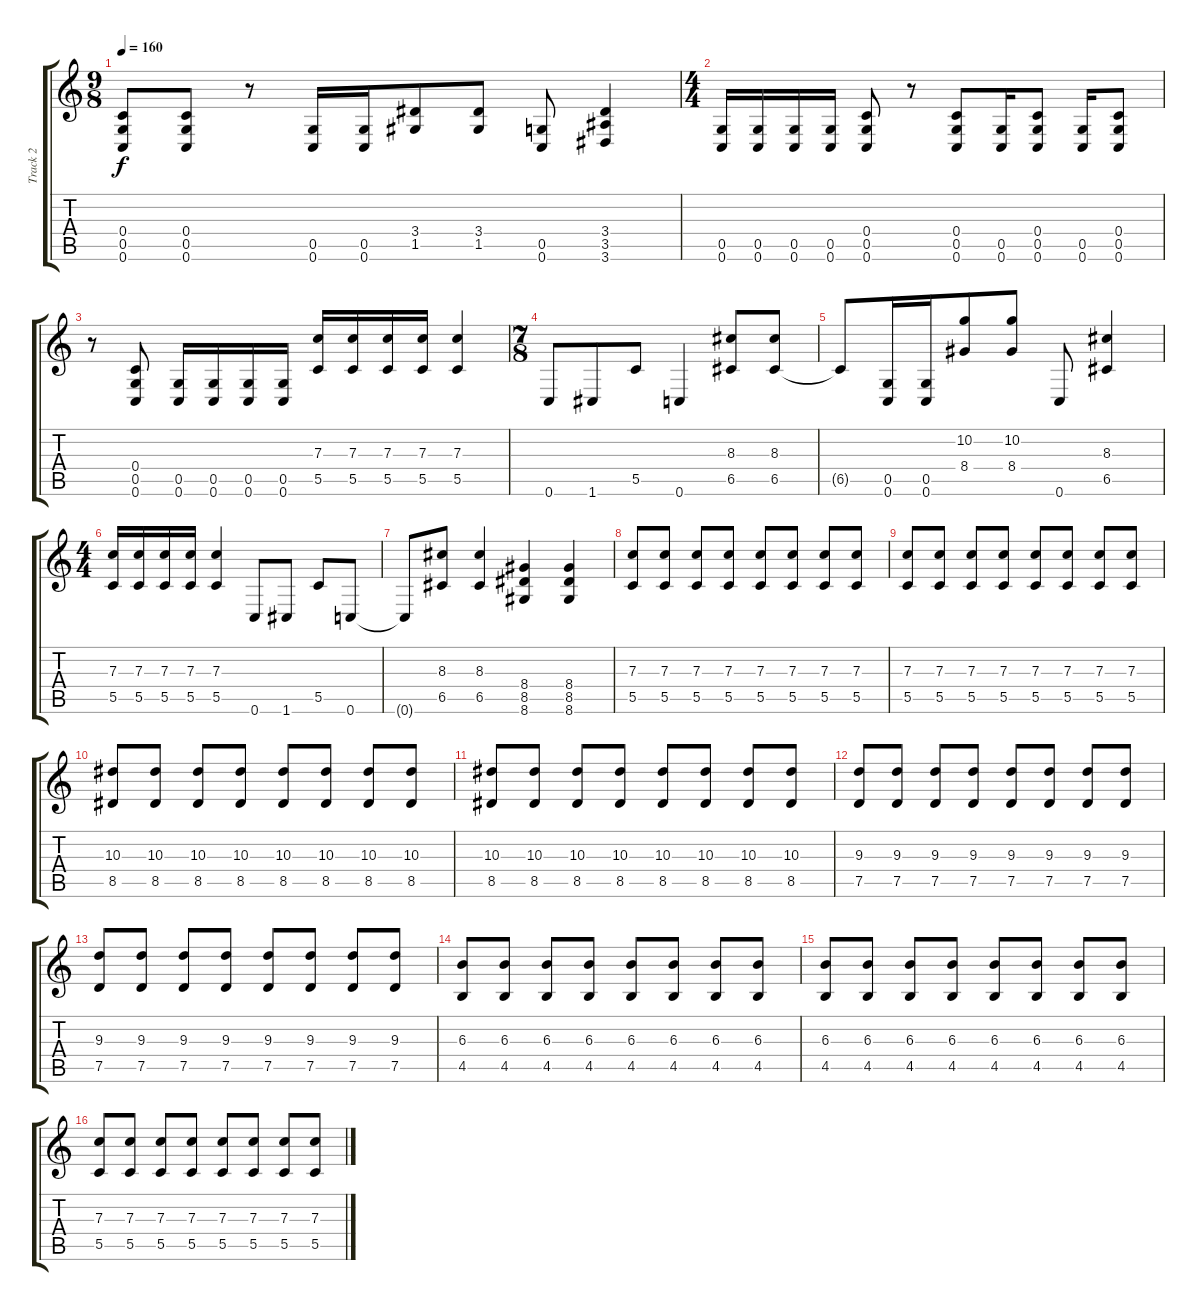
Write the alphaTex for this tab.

\track ("Track 2" "Track 2") {instrument overdrivenguitar}
\staff {score tabs}
\tuning (D4 A3 F3 C3 G2 C2) {hide}
\ts (9 8)
\tempo 160
\clef g2
\ks c
(0.4 0.5 0.6).8{dy f} (0.4 0.5 0.6).8 r.8 (0.5 0.6).16 (0.5 0.6).16 (3.4 1.5).8 (3.4 1.5).8 (0.5 0.6).8 (3.4 3.5 3.6).4 |
\ts (4 4)
(0.5 0.6).16 (0.5 0.6).16 (0.5 0.6).16 (0.5 0.6).16 (0.4 0.5 0.6).8 r.8 (0.4 0.5 0.6).8 (0.5 0.6).16 (0.4 0.5 0.6).8 (0.5 0.6).16 (0.4 0.5 0.6).8 |
r.8 (0.4 0.5 0.6).8 (0.5 0.6).16 (0.5 0.6).16 (0.5 0.6).16 (0.5 0.6).16 (7.3 5.5).16 (7.3 5.5).16 (7.3 5.5).16 (7.3 5.5).16 (7.3 5.5).4 |
\ts (7 8)
0.6.8 1.6.8 5.5.8 0.6.4 (8.3 6.5).8 (8.3 6.5).8 |
6.5{t}.8 (0.5 0.6).16 (0.5 0.6).16 (10.2 8.4).8 (10.2 8.4).8 0.6.8 (8.3 6.5).4 |
\ts (4 4)
(7.3 5.5).16 (7.3 5.5).16 (7.3 5.5).16 (7.3 5.5).16 (7.3 5.5).4 0.6.8 1.6.8 5.5.8 0.6.8 |
0.6{t}.8 (8.3 6.5).8 (8.3 6.5).4 (8.4 8.5 8.6).4 (8.4 8.5 8.6).4 |
(7.3 5.5).8 (7.3 5.5).8 (7.3 5.5).8 (7.3 5.5).8 (7.3 5.5).8 (7.3 5.5).8 (7.3 5.5).8 (7.3 5.5).8 |
(7.3 5.5).8 (7.3 5.5).8 (7.3 5.5).8 (7.3 5.5).8 (7.3 5.5).8 (7.3 5.5).8 (7.3 5.5).8 (7.3 5.5).8 |
(10.3 8.5).8 (10.3 8.5).8 (10.3 8.5).8 (10.3 8.5).8 (10.3 8.5).8 (10.3 8.5).8 (10.3 8.5).8 (10.3 8.5).8 |
(10.3 8.5).8 (10.3 8.5).8 (10.3 8.5).8 (10.3 8.5).8 (10.3 8.5).8 (10.3 8.5).8 (10.3 8.5).8 (10.3 8.5).8 |
(9.3 7.5).8 (9.3 7.5).8 (9.3 7.5).8 (9.3 7.5).8 (9.3 7.5).8 (9.3 7.5).8 (9.3 7.5).8 (9.3 7.5).8 |
(9.3 7.5).8 (9.3 7.5).8 (9.3 7.5).8 (9.3 7.5).8 (9.3 7.5).8 (9.3 7.5).8 (9.3 7.5).8 (9.3 7.5).8 |
(6.3 4.5).8 (6.3 4.5).8 (6.3 4.5).8 (6.3 4.5).8 (6.3 4.5).8 (6.3 4.5).8 (6.3 4.5).8 (6.3 4.5).8 |
(6.3 4.5).8 (6.3 4.5).8 (6.3 4.5).8 (6.3 4.5).8 (6.3 4.5).8 (6.3 4.5).8 (6.3 4.5).8 (6.3 4.5).8 |
(7.3 5.5).8 (7.3 5.5).8 (7.3 5.5).8 (7.3 5.5).8 (7.3 5.5).8 (7.3 5.5).8 (7.3 5.5).8 (7.3 5.5).8
